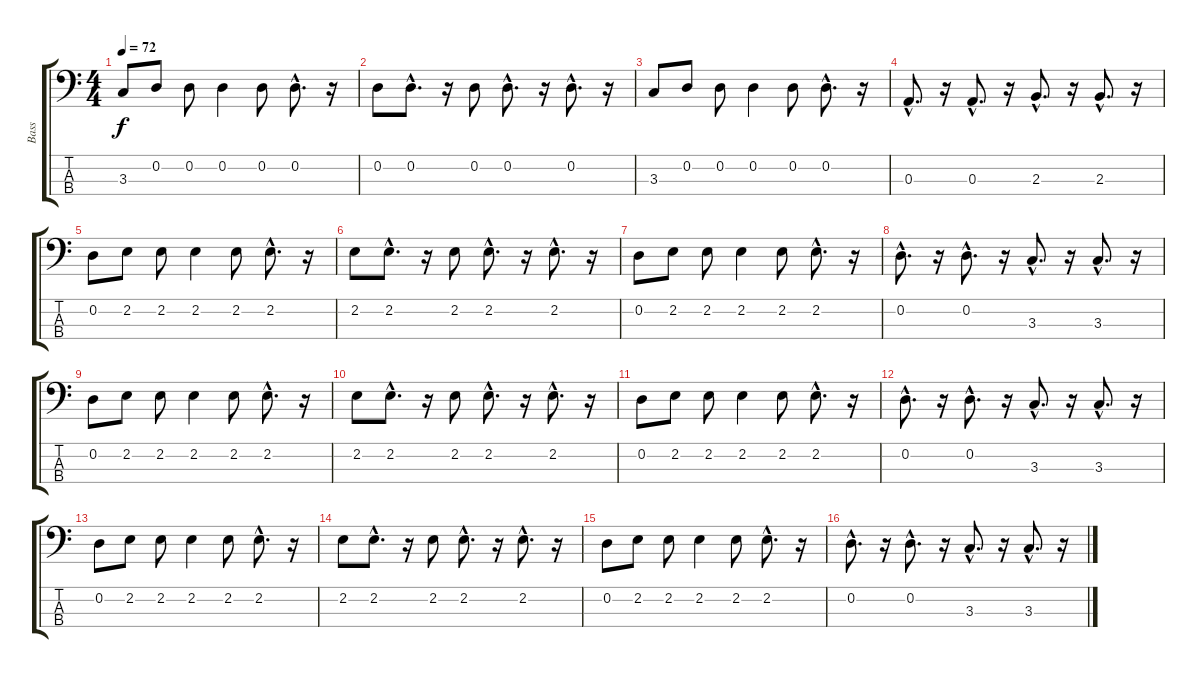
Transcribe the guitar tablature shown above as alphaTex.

\track ("Bass" "Bass") {instrument electricbassfinger}
\staff {score tabs}
\tuning (G2 D2 A1 E1) {hide}
\ts (4 4)
\tempo 72
\clef f4
\ks c
3.3.8{dy f} 0.2.8 0.2.8 0.2.4 0.2.8 0.2{hac}.8{d} r.16 |
0.2.8 0.2{hac}.8{d} r.16 0.2.8 0.2{hac}.8{d} r.16 0.2{hac}.8{d} r.16 |
3.3.8 0.2.8 0.2.8 0.2.4 0.2.8 0.2{hac}.8{d} r.16 |
0.3{hac}.8{d} r.16 0.3{hac}.8{d} r.16 2.3{hac}.8{d} r.16 2.3{hac}.8{d} r.16 |
0.2.8 2.2.8 2.2.8 2.2.4 2.2.8 2.2{hac}.8{d} r.16 |
2.2.8 2.2{hac}.8{d} r.16 2.2.8 2.2{hac}.8{d} r.16 2.2{hac}.8{d} r.16 |
0.2.8 2.2.8 2.2.8 2.2.4 2.2.8 2.2{hac}.8{d} r.16 |
0.2{hac}.8{d} r.16 0.2{hac}.8{d} r.16 3.3{hac}.8{d} r.16 3.3{hac}.8{d} r.16 |
0.2.8 2.2.8 2.2.8 2.2.4 2.2.8 2.2{hac}.8{d} r.16 |
2.2.8 2.2{hac}.8{d} r.16 2.2.8 2.2{hac}.8{d} r.16 2.2{hac}.8{d} r.16 |
0.2.8 2.2.8 2.2.8 2.2.4 2.2.8 2.2{hac}.8{d} r.16 |
0.2{hac}.8{d} r.16 0.2{hac}.8{d} r.16 3.3{hac}.8{d} r.16 3.3{hac}.8{d} r.16 |
0.2.8 2.2.8 2.2.8 2.2.4 2.2.8 2.2{hac}.8{d} r.16 |
2.2.8 2.2{hac}.8{d} r.16 2.2.8 2.2{hac}.8{d} r.16 2.2{hac}.8{d} r.16 |
0.2.8 2.2.8 2.2.8 2.2.4 2.2.8 2.2{hac}.8{d} r.16 |
0.2{hac}.8{d} r.16 0.2{hac}.8{d} r.16 3.3{hac}.8{d} r.16 3.3{hac}.8{d} r.16
